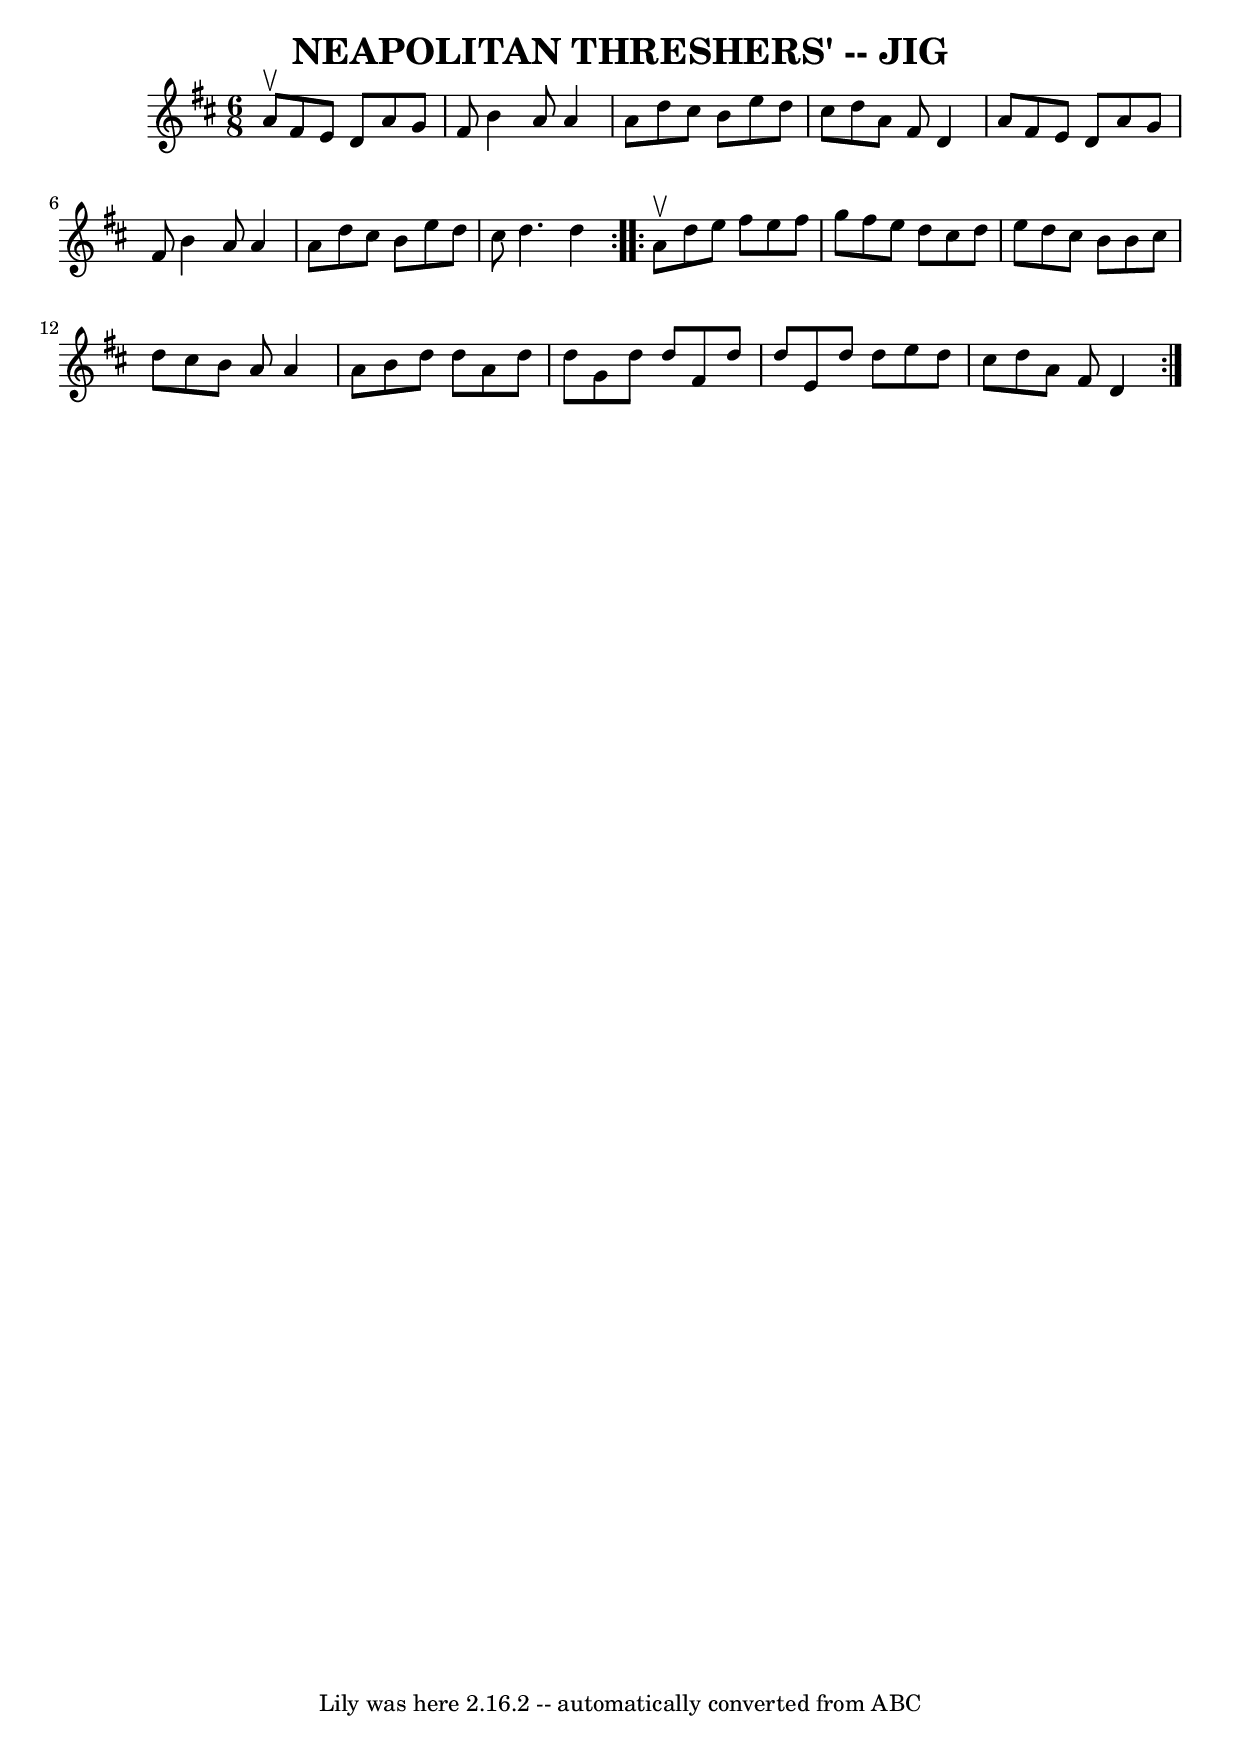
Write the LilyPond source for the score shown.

\version "2.16.2"
\include "Mammoth.ily"
\header {
  %% book = "Ryan's Mammoth Collection of Fiddle Tunes"
  crossRefNumber = "1"
  footnotes = ""
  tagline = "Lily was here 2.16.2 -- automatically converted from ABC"
  title = "NEAPOLITAN THRESHERS' -- JIG"

}
voicedefault =  {



  \repeat volta 2 {

    \time 6/8 
    \key d \major a'8^\upbow       |
    fis'8 e'8 d'8    
    a'8 g'8 fis'8    |
    b'4 a'8 a'4 a'8    |
    d''8   
    cis''8 b'8 e''8 d''8 cis''8    |
    d''8 a'8 fis'8    
    d'4 a'8        |
    fis'8 e'8 d'8 a'8 g'8 fis'8    
    |
    b'4 a'8 a'4 a'8    |
    d''8 cis''8 b'8 e''8 
    d''8 cis''8    |
    d''4. d''4    
  }     
  \repeat volta 2 {
    a'8 
    ^\upbow       |
    d''8 e''8 fis''8 e''8 fis''8 g''8    
    |
    fis''8 e''8 d''8 cis''8 d''8 e''8    |
    d''8  
    cis''8 b'8 b'8 cis''8 d''8    |
    cis''8 b'8 a'8    
    a'4 a'8        |
    b'8 d''8 d''8 a'8 d''8 d''8    
    |
    g'8 d''8 d''8 fis'8 d''8 d''8    |
    e'8    
    d''8 d''8 e''8 d''8 cis''8    |
    d''8 a'8 fis'8    
    d'4    
  }   

}

\score{
  <<

    \context Staff="default"
    {
      \voicedefault 
      
    }

  >>
  \layout {
    
  }
  \midi {
  }

}
